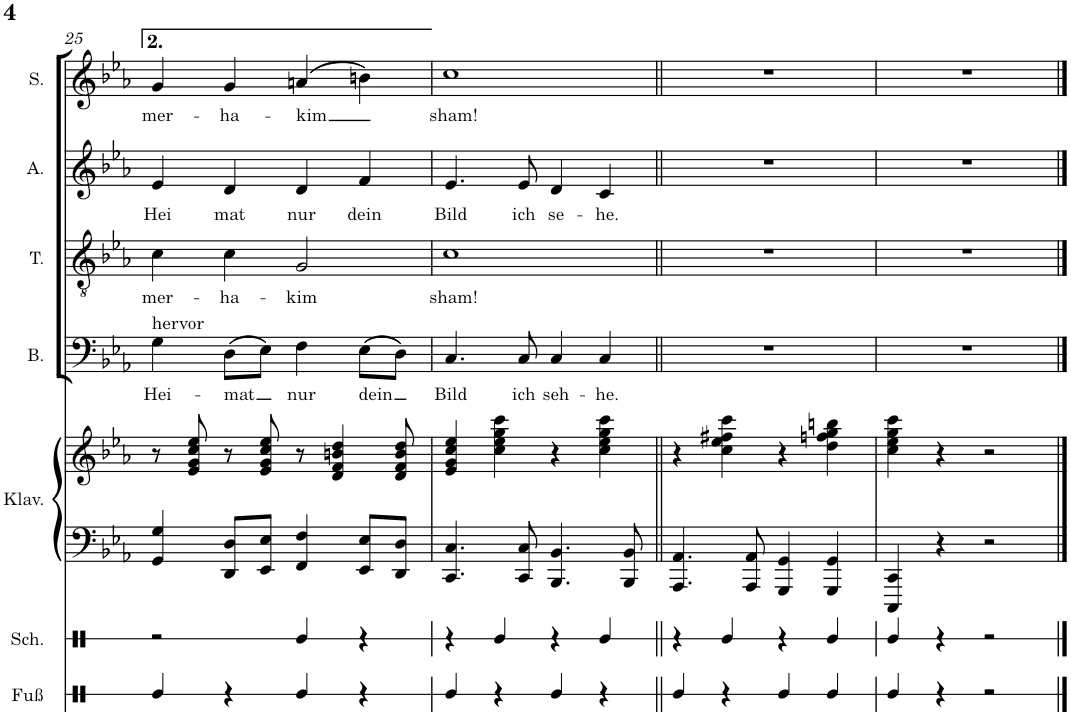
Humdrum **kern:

**kern	**kern	**kern	**kern	**kern	**text	**kern	**text	**kern	**text	**kern	**text
*part7	*part6	*part5	*part5	*part4	*part4	*part3	*part3	*part2	*part2	*part1	*part1
*staff8	*staff7	*staff6	*staff5	*staff4	*staff4	*staff3	*staff3	*staff2	*staff2	*staff1	*staff1
*I"Fuß	*I"Schnipsen	*I"Klavier	*	*I"Bass	*	*I"Tenor	*	*I"Alto	*	*I"Soprano	*
*I'Fuß	*I'Sch.	*I'Klav.	*	*I'B.	*	*I'T.	*	*I'A.	*	*I'S.	*
!!LO:PB:g=z
*clefX	*clefX	*clefF4	*clefG2	*clefF4	*	*clefGv2	*	*clefG2	*	*clefG2	*
*k[]	*k[]	*k[b-e-a-]	*k[b-e-a-]	*k[b-e-a-]	*	*k[b-e-a-]	*	*k[b-e-a-]	*	*k[b-e-a-]	*
*M4/4	*M4/4	*M4/4	*M4/4	*M4/4	*	*M4/4	*	*M4/4	*	*M4/4	*
*met(c)	*met(c)	*met(c)	*met(c)	*met(c)	*	*met(c)	*	*met(c)	*	*met(c)	*
=25	=25	=25	=25	=25	=25	=25	=25	=25	=25	=25	=25
!	!	!	!	!LO:TX:a:t=hervor	!	!	!	!	!	!	!
!	!	!	!	!	!LO:LY:b	!	!LO:LY:b	!	!LO:LY:b	!	!LO:LY:b
4Re/	2r	4GG/ 4G/	8r	4G\	Hei-	4c\	-mer-	4e-/	Hei	4g/	-mer-
.	.	.	8e-/ 8g/ 8cc/ 8ee-/	.	.	.	.	.	.	.	.
!	!	!	!	!	!LO:LY:b	!	!LO:LY:b	!	!LO:LY:b	!	!LO:LY:b
4r	.	8DD/ 8D/L	8r	(8D\L	-mat	4c\	-ha-	4d/	mat	4g/	-ha-
.	.	8EE-/ 8E-/J	8e-/ 8g/ 8cc/ 8ee-/	8E-\J)	.	.	.	.	.	.	.
!	!	!	!	!	!LO:LY:b	!	!LO:LY:b	!	!LO:LY:b	!	!LO:LY:b
4Re/	4Re/	4FF/ 4F/	8r	4F\	nur	2G/	-kim	4d/	nur	(4an/	-kim
.	.	.	4d/ 4f/ 4bn/ 4dd/	.	.	.	.	.	.	.	.
!	!	!	!	!	!LO:LY:b	!	!	!	!LO:LY:b	!	!
4r	4r	8EE-/ 8E-/L	.	(8E-\L	dein	.	.	4f/	dein	4bn\)	.
.	.	8DD/ 8D/J	8d/ 8f/ 8b/ 8dd/	8D\J)	.	.	.	.	.	.	.
=26	=26	=26	=26	=26	=26	=26	=26	=26	=26	=26	=26
!	!	!	!	!	!LO:LY:b	!	!LO:LY:b	!	!LO:LY:b	!	!LO:LY:b
4Re/	4r	4.CC/ 4.C/	4e-/ 4g/ 4cc/ 4ee-/	4.C/	Bild	1c	sham!	4.e-/	Bild	1cc	sham!
4r	4Re/	.	4cc\ 4ee-\ 4gg\ 4ccc\	.	.	.	.	.	.	.	.
!	!	!	!	!	!LO:LY:b	!	!	!	!LO:LY:b	!	!
.	.	8CC/ 8C/	.	8C/	ich	.	.	8e-/	ich	.	.
!	!	!	!	!	!LO:LY:b	!	!	!	!LO:LY:b	!	!
4Re/	4r	4.BBB-/ 4.BB-/	4r	4C/	seh-	.	.	4d/	se-	.	.
!	!	!	!	!	!LO:LY:b	!	!	!	!LO:LY:b	!	!
4r	4Re/	.	4cc\ 4ee-\ 4gg\ 4ccc\	4C/	-he.	.	.	4c/	-he.	.	.
.	.	8BBB-/ 8BB-/	.	.	.	.	.	.	.	.	.
=27||	=27||	=27||	=27||	=27||	=27||	=27||	=27||	=27||	=27||	=27||	=27||
4Re/	4r	4.AAA-/ 4.AA-/	4r	1r	.	1r	.	1r	.	1r	.
4r	4Re/	.	4cc\ 4ee-\ 4ff#X\ 4ccc\	.	.	.	.	.	.	.	.
.	.	8AAA-/ 8AA-/	.	.	.	.	.	.	.	.	.
4Re/	4r	4GGG/ 4GG/	4r	.	.	.	.	.	.	.	.
4Re/	4Re/	4GGG/ 4GG/	4dd\ 4ffn\ 4gg\ 4bbn\	.	.	.	.	.	.	.	.
=28	=28	=28	=28	=28	=28	=28	=28	=28	=28	=28	=28
4Re/	4Re/	4CCC/ 4CC/	4cc\ 4ee-\ 4gg\ 4ccc\	1r	.	1r	.	1r	.	1r	.
4r	4r	4r	4r	.	.	.	.	.	.	.	.
2r	2r	2r	2r	.	.	.	.	.	.	.	.
==	==	==	==	==	==	==	==	==	==	==	==
*-	*-	*-	*-	*-	*-	*-	*-	*-	*-	*-	*-
